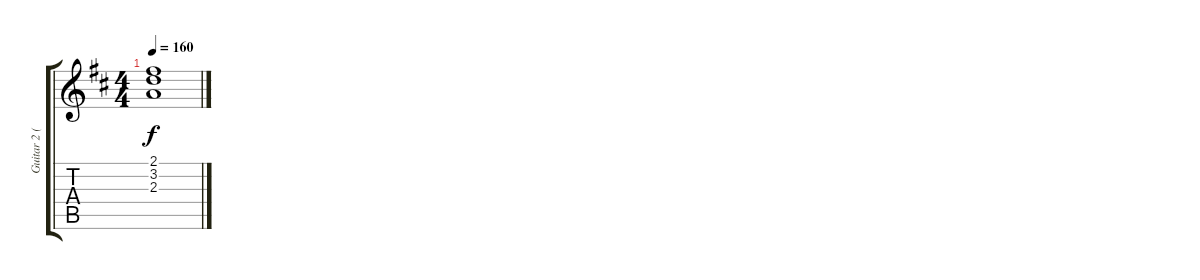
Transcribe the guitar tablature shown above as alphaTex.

\track ("Guitar 2 (clean)" "Guitar 2 (") {instrument electricguitarclean}
\staff {score tabs}
\tuning (E4 B3 G3 D3 A2 E2) {hide}
\ts (4 4)
\tempo 160
\clef g2
\ks d
(2.1{t} 3.2{t} 2.3{t}).1{dy f}
